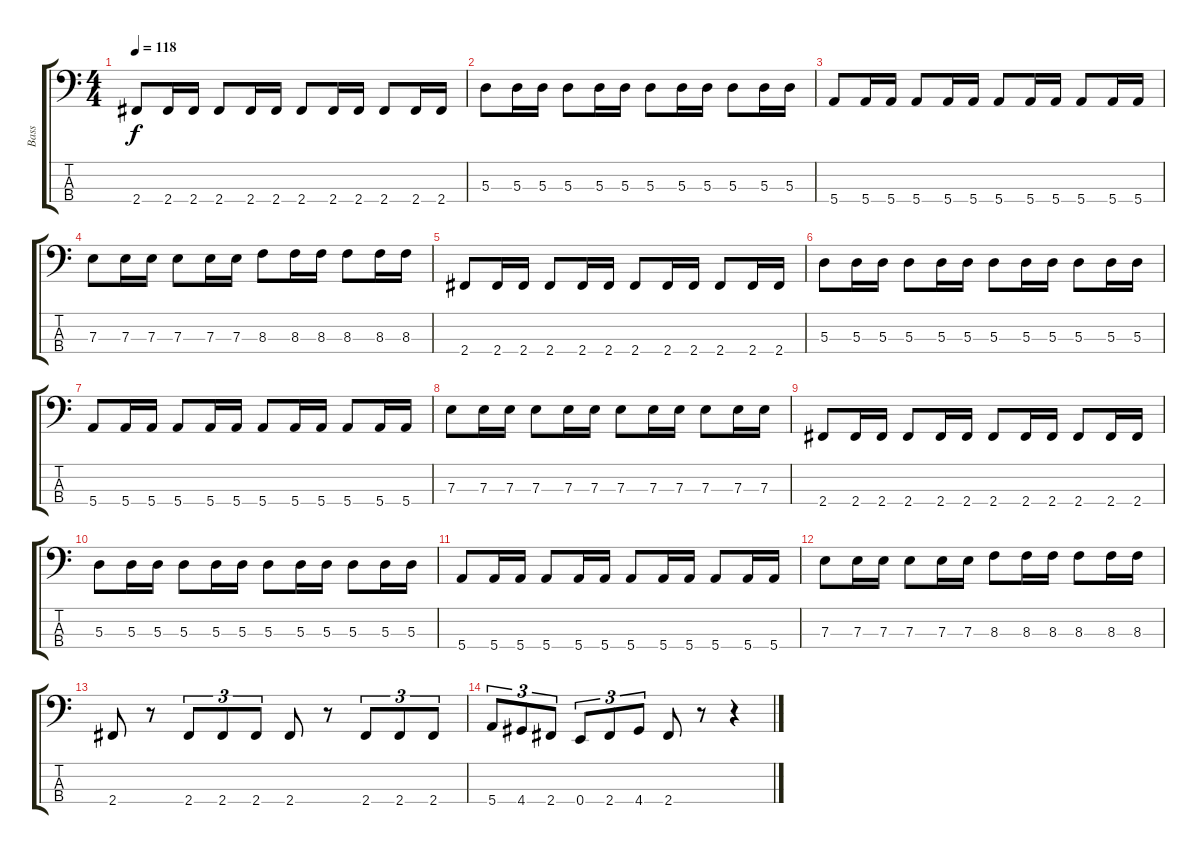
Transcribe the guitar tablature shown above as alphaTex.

\track ("Bass" "Bass") {instrument electricbasspick}
\staff {score tabs}
\tuning (G2 D2 A1 E1) {hide}
\ts (4 4)
\tempo 118
\clef f4
\ks c
2.4.8{dy f} 2.4.16 2.4.16 2.4.8 2.4.16 2.4.16 2.4.8 2.4.16 2.4.16 2.4.8 2.4.16 2.4.16 |
5.3.8 5.3.16 5.3.16 5.3.8 5.3.16 5.3.16 5.3.8 5.3.16 5.3.16 5.3.8 5.3.16 5.3.16 |
5.4.8 5.4.16 5.4.16 5.4.8 5.4.16 5.4.16 5.4.8 5.4.16 5.4.16 5.4.8 5.4.16 5.4.16 |
7.3.8 7.3.16 7.3.16 7.3.8 7.3.16 7.3.16 8.3.8 8.3.16 8.3.16 8.3.8 8.3.16 8.3.16 |
2.4.8 2.4.16 2.4.16 2.4.8 2.4.16 2.4.16 2.4.8 2.4.16 2.4.16 2.4.8 2.4.16 2.4.16 |
5.3.8 5.3.16 5.3.16 5.3.8 5.3.16 5.3.16 5.3.8 5.3.16 5.3.16 5.3.8 5.3.16 5.3.16 |
5.4.8 5.4.16 5.4.16 5.4.8 5.4.16 5.4.16 5.4.8 5.4.16 5.4.16 5.4.8 5.4.16 5.4.16 |
7.3.8 7.3.16 7.3.16 7.3.8 7.3.16 7.3.16 7.3.8 7.3.16 7.3.16 7.3.8 7.3.16 7.3.16 |
2.4.8 2.4.16 2.4.16 2.4.8 2.4.16 2.4.16 2.4.8 2.4.16 2.4.16 2.4.8 2.4.16 2.4.16 |
5.3.8 5.3.16 5.3.16 5.3.8 5.3.16 5.3.16 5.3.8 5.3.16 5.3.16 5.3.8 5.3.16 5.3.16 |
5.4.8 5.4.16 5.4.16 5.4.8 5.4.16 5.4.16 5.4.8 5.4.16 5.4.16 5.4.8 5.4.16 5.4.16 |
7.3.8 7.3.16 7.3.16 7.3.8 7.3.16 7.3.16 8.3.8 8.3.16 8.3.16 8.3.8 8.3.16 8.3.16 |
2.4.8 r.8 2.4.8{tu (3 2)} 2.4.8{tu (3 2)} 2.4.8{tu (3 2)} 2.4.8 r.8 2.4.8{tu (3 2)} 2.4.8{tu (3 2)} 2.4.8{tu (3 2)} |
5.4.8{tu (3 2)} 4.4.8{tu (3 2)} 2.4.8{tu (3 2)} 0.4.8{tu (3 2)} 2.4.8{tu (3 2)} 4.4.8{tu (3 2)} 2.4.8 r.8 r.4
